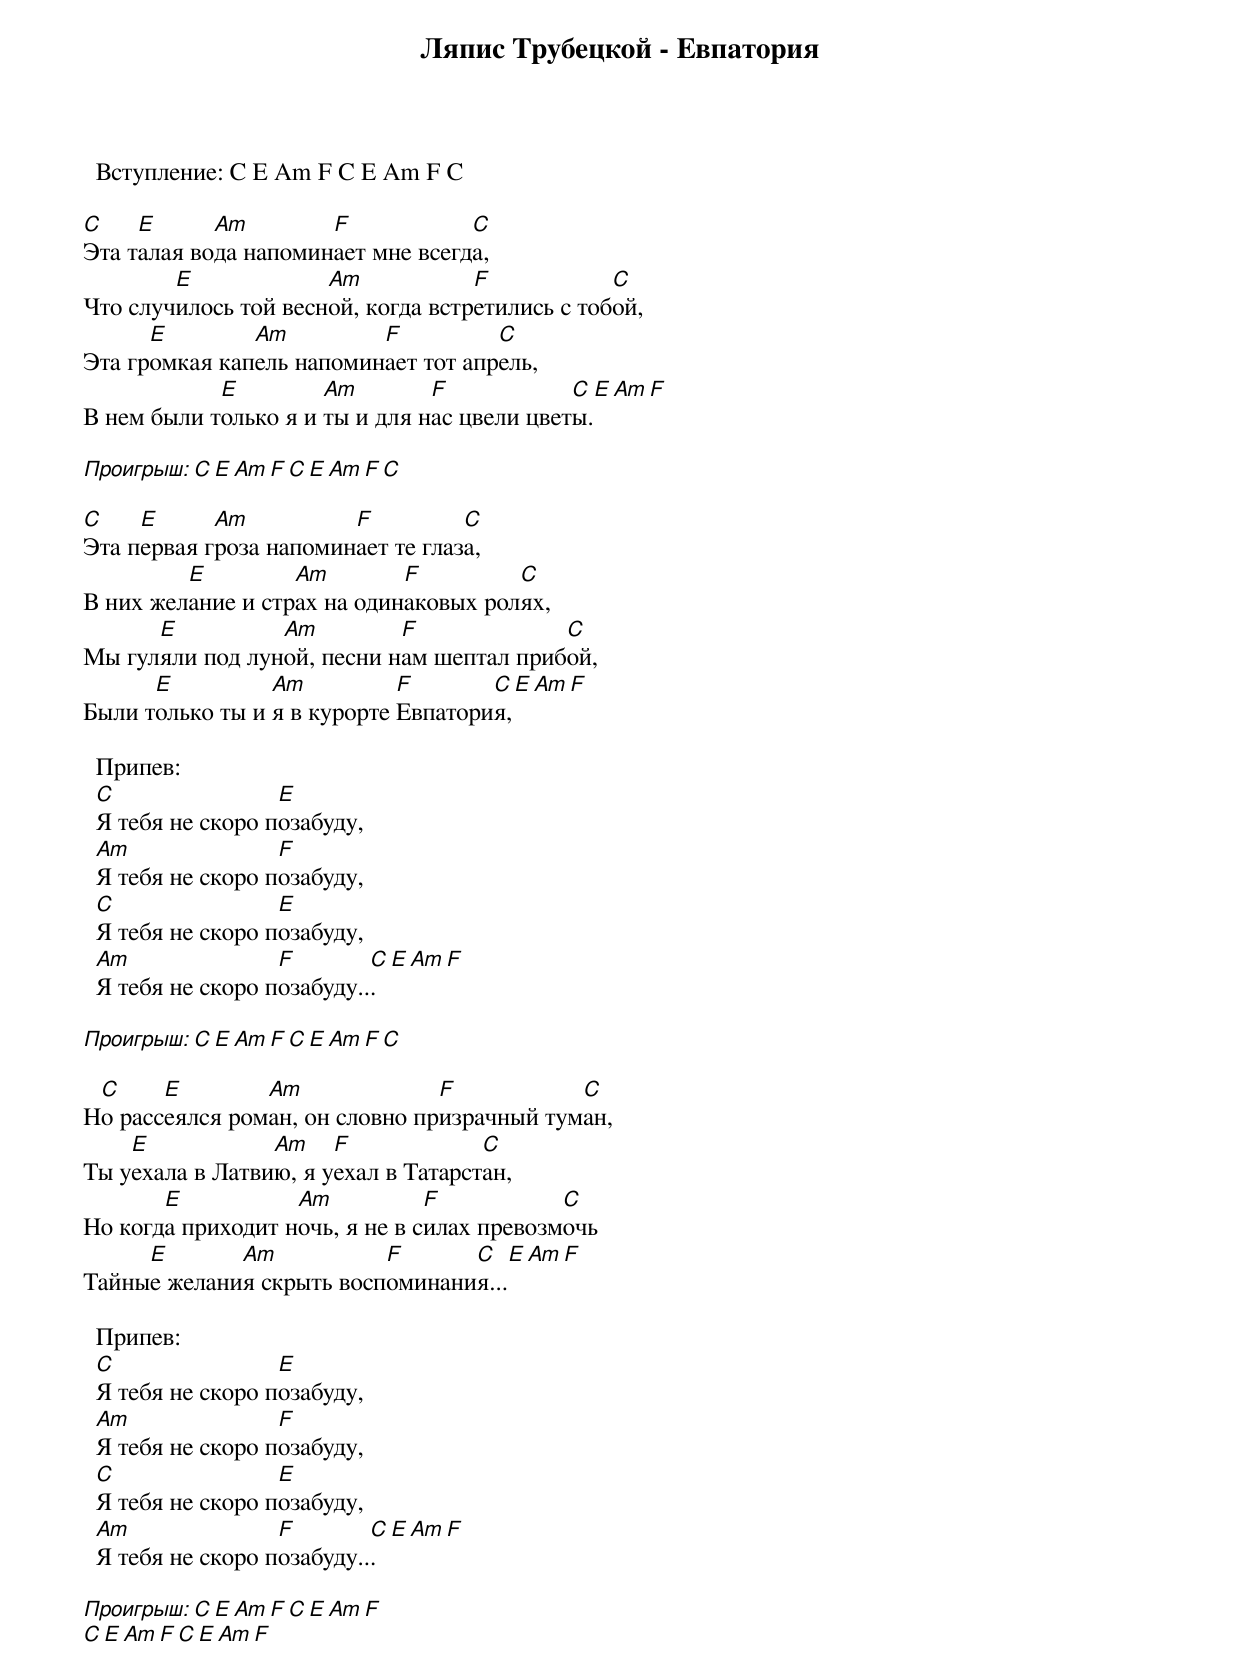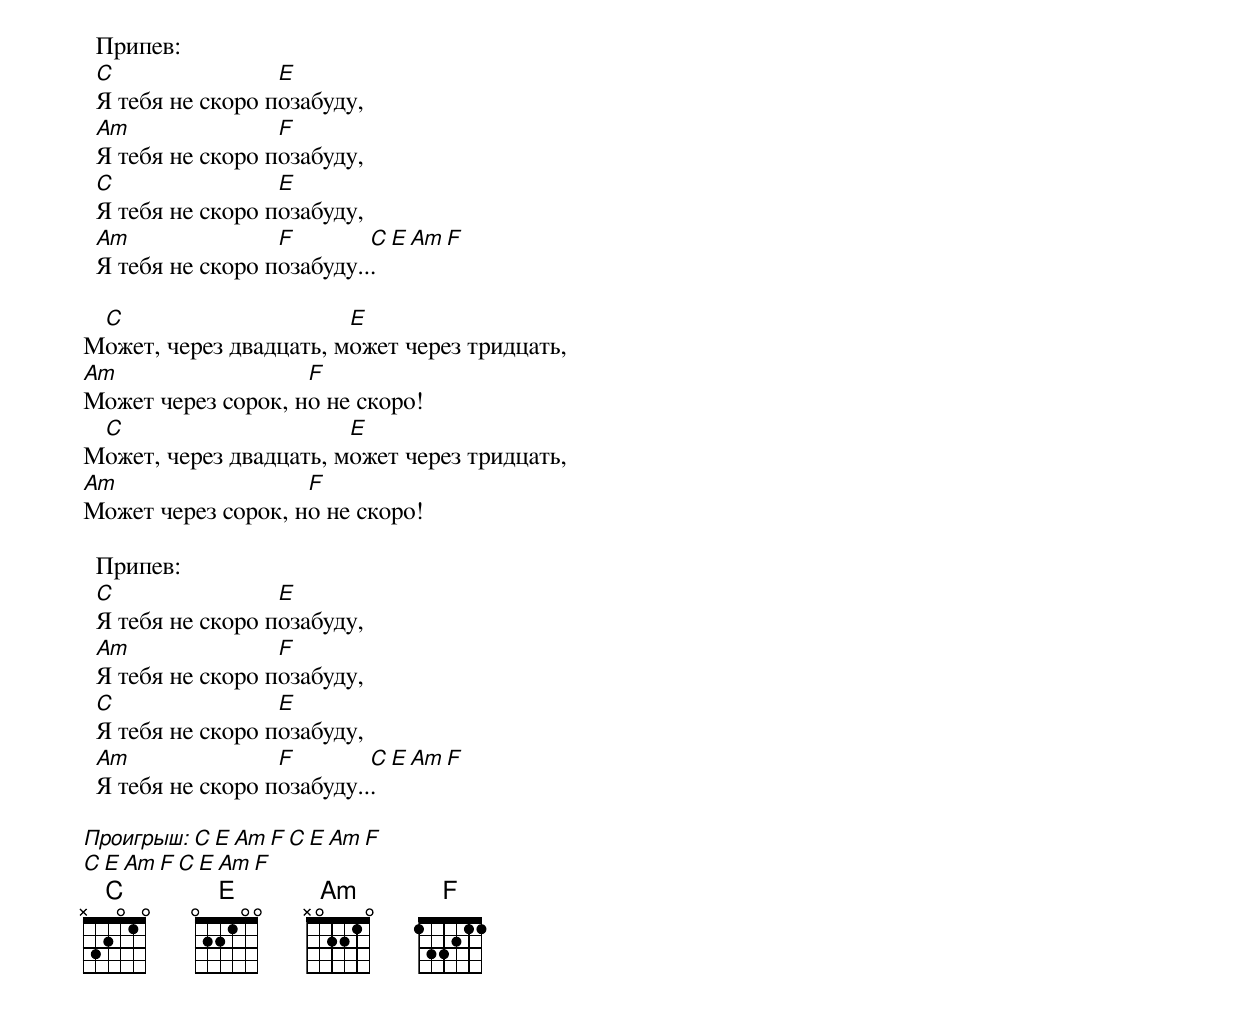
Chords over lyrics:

Ляпис Трубецкой - Евпатория

  Вступление: C E Am F C E Am F C

C    E      Am        F            C
Эта талая вода напоминает мне всегда,
        E             Am            F            C
Что случилось той весной, когда встретились с тобой,
      E        Am         F          C
Эта громкая капель напоминает тот апрель,
            E         Am        F            C   E Am F
В нем были только я и ты и для нас цвели цветы.

  Проигрыш: C E Am F C E Am F C

C    E      Am          F          C
Эта первая гроза напоминает те глаза,
         E         Am        F         C
В них желание и страх на одинаковых ролях,
      E          Am         F             C
Мы гуляли под луной, песни нам шептал прибой,
      E          Am          F       C   E Am F
Были только ты и я в курорте Евпатория,

  Припев:
  C                E
  Я тебя не скоро позабуду,
  Am               F
  Я тебя не скоро позабуду,
  C                E
  Я тебя не скоро позабуду,
  Am               F        C   E Am F
  Я тебя не скоро позабуду...

  Проигрыш: C E Am F C E Am F C

 C     E        Am              F           C
Но рассеялся роман, он словно призрачный туман,
    E            Am    F             C
Ты уехала в Латвию, я уехал в Татарстан,
       E           Am           F           C
Но когда приходит ночь, я не в силах превозмочь
     E       Am           F      C   E Am F
Тайные желания скрыть воспоминания...

  Припев:
  C                E
  Я тебя не скоро позабуду,
  Am               F
  Я тебя не скоро позабуду,
  C                E
  Я тебя не скоро позабуду,
  Am               F        C   E Am F
  Я тебя не скоро позабуду...

  Проигрыш: C E Am F C E Am F
            C E Am F C E Am F

  Припев:
  C                E
  Я тебя не скоро позабуду,
  Am               F
  Я тебя не скоро позабуду,
  C                E
  Я тебя не скоро позабуду,
  Am               F        C   E Am F
  Я тебя не скоро позабуду...

 C                      E
Может, через двадцать, может через тридцать,
Am                  F
Может через сорок, но не скоро!
 C                      E
Может, через двадцать, может через тридцать,
Am                  F
Может через сорок, но не скоро!

  Припев:
  C                E
  Я тебя не скоро позабуду,
  Am               F
  Я тебя не скоро позабуду,
  C                E
  Я тебя не скоро позабуду,
  Am               F        C   E Am F
  Я тебя не скоро позабуду...

  Проигрыш: C E Am F C E Am F
            C E Am F C E Am F
